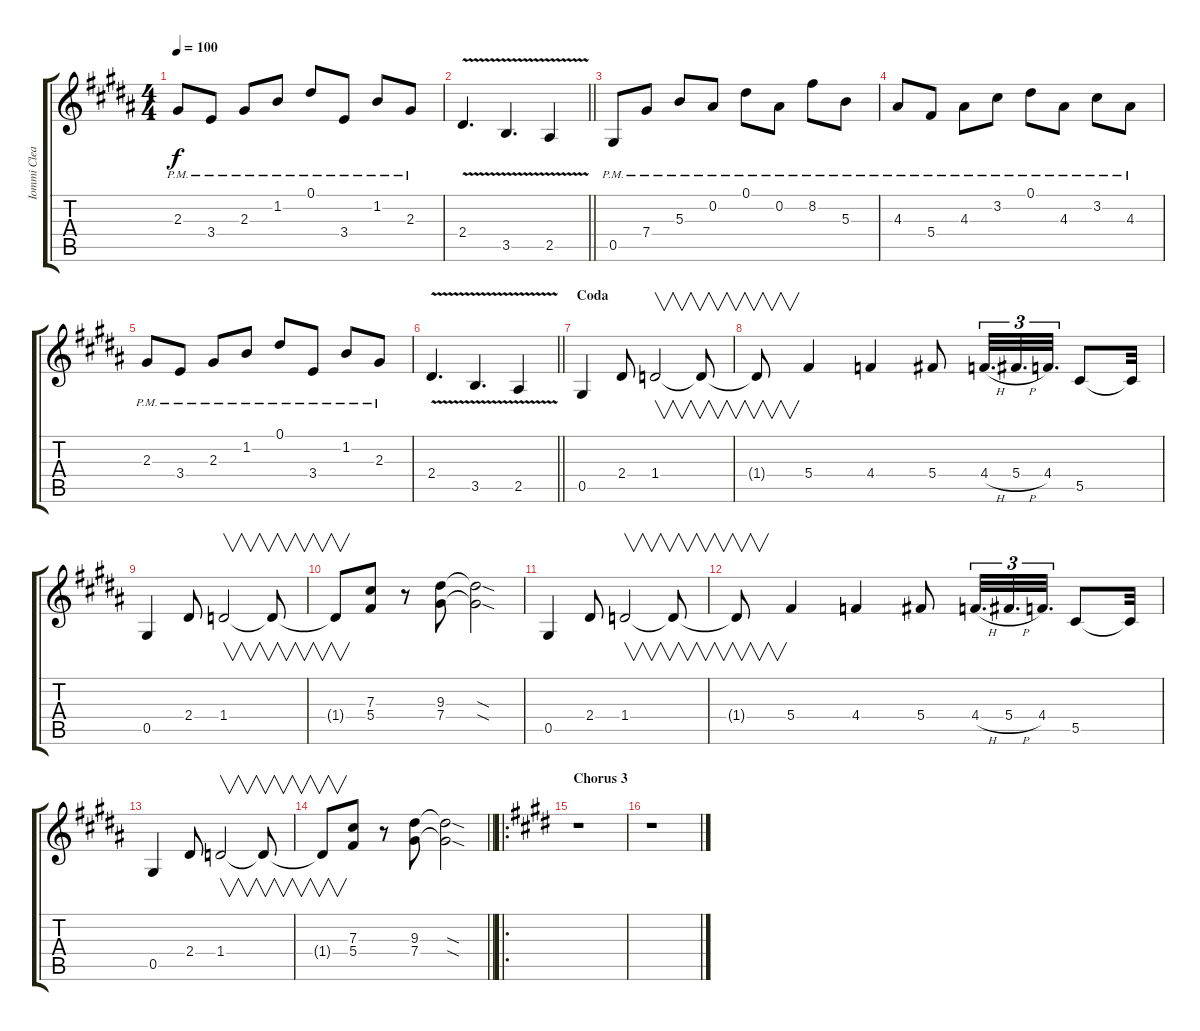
\track ("Iommi Clean" "Iommi Clea") {instrument electricguitarclean}
\staff {score tabs}
\tuning (Eb4 Bb3 Gb3 Db3 Ab2 Eb2) {hide}
\ts (4 4)
\tempo 100
\clef g2
\ks b
2.3{pm}.8{dy f} 3.4{pm}.8 2.3{pm}.8 1.2{pm}.8 0.1{pm}.8 3.4{pm}.8 1.2{pm}.8 2.3{pm}.8 |
\barLineRight lightlight
2.4{v}.4{d} 3.5{v}.4{d} 2.5{v}.4 |
0.5{pm}.8 7.4{pm}.8 5.3{pm}.8 0.2{pm}.8 0.1{pm}.8 0.2{pm}.8 8.2{pm}.8 5.3{pm}.8 |
4.3{pm}.8 5.4{pm}.8 4.3{pm}.8 3.2{pm}.8 0.1{pm}.8 4.3{pm}.8 3.2{pm}.8 4.3{pm}.8 |
2.3{pm}.8 3.4{pm}.8 2.3{pm}.8 1.2{pm}.8 0.1{pm}.8 3.4{pm}.8 1.2{pm}.8 2.3{pm}.8 |
\barLineRight lightlight
2.4{v}.4{d} 3.5{v}.4{d} 2.5{v}.4 |
\section ("" "Coda")
0.5.4 2.4.8 1.4.2{v} 1.4{t}.8{v} |
1.4{t}.8{v} 5.4.4 4.4.4 5.4.8 4.4{h}.32{d tu (3 2)} 5.4{h}.32{d tu (3 2)} 4.4.32{d tu (3 2)} 5.5.8 5.5{t}.32 |
0.5.4 2.4.8 1.4.2{v} 1.4{t}.8{v} |
1.4{t}.8{v} (7.3 5.4).8 r.8 (9.3 7.4).8 (9.3{sod t} 7.4{sod t}).2 |
0.5.4 2.4.8 1.4.2{v} 1.4{t}.8{v} |
1.4{t}.8{v} 5.4.4 4.4.4 5.4.8 4.4{h}.32{d tu (3 2)} 5.4{h}.32{d tu (3 2)} 4.4.32{d tu (3 2)} 5.5.8 5.5{t}.32 |
0.5.4 2.4.8 1.4.2{v} 1.4{t}.8{v} |
\barLineRight lightlight
1.4{t}.8{v} (7.3 5.4).8 r.8 (9.3 7.4).8 (9.3{sod t} 7.4{sod t}).2 |
\ro
\section ("" "Chorus 3")
\ks e
r.1 |
r.1
